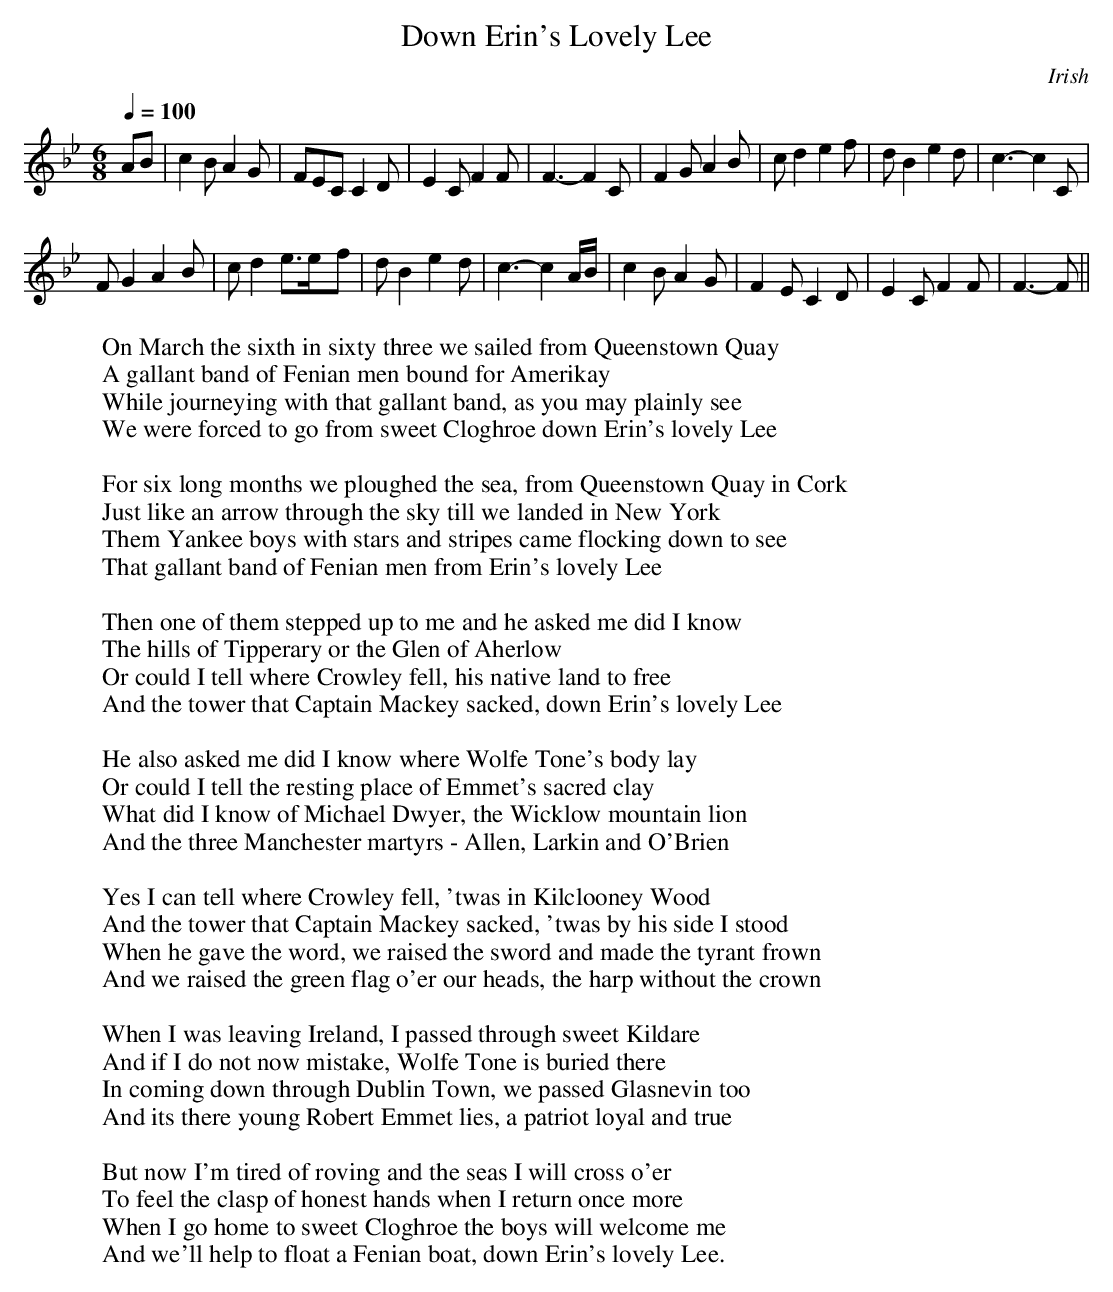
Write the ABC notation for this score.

X:1
T:Down Erin's Lovely Lee
O:Irish
M:6/8
L:1/8
Q:1/4=100
W:On March the sixth in sixty three we sailed from Queenstown Quay
W:A gallant band of Fenian men bound for Amerikay
W:While journeying with that gallant band, as you may plainly see
W:We were forced to go from sweet Cloghroe down Erin's lovely Lee
W:
W:For six long months we ploughed the sea, from Queenstown Quay in Cork
W:Just like an arrow through the sky till we landed in New York
W:Them Yankee boys with stars and stripes came flocking down to see
W:That gallant band of Fenian men from Erin's lovely Lee
W:
W:Then one of them stepped up to me and he asked me did I know
W:The hills of Tipperary or the Glen of Aherlow
W:Or could I tell where Crowley fell, his native land to free
W:And the tower that Captain Mackey sacked, down Erin's lovely Lee
W:
W:He also asked me did I know where Wolfe Tone's body lay
W:Or could I tell the resting place of Emmet's sacred clay
W:What did I know of Michael Dwyer, the Wicklow mountain lion
W:And the three Manchester martyrs - Allen, Larkin and O'Brien
W:
W:Yes I can tell where Crowley fell, 'twas in Kilclooney Wood
W:And the tower that Captain Mackey sacked, 'twas by his side I stood
W:When he gave the word, we raised the sword and made the tyrant frown
W:And we raised the green flag o'er our heads, the harp without the crown
W:
W:When I was leaving Ireland, I passed through sweet Kildare
W:And if I do not now mistake, Wolfe Tone is buried there
W:In coming down through Dublin Town, we passed Glasnevin too
W:And its there young Robert Emmet lies, a patriot loyal and true
W:
W:But now I'm tired of roving and the seas I will cross o'er
W:To feel the clasp of honest hands when I return once more
W:When I go home to sweet Cloghroe the boys will welcome me
W:And we'll help to float a Fenian boat, down Erin's lovely Lee.
K:Bb
AB|c2B A2G|FECC2D|E2C F2F|F3-F2C|\
F2G A2B|cd2e2f|dB2 e2d|c3-c2C|
FG2A2B|cd2e3/2e/-f|dB2 e2d|c3-c2A/B/|\
c2B A2G|F2E C2D|E2C F2F| F3-F||
